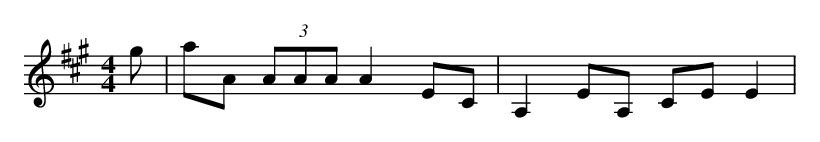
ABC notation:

X:1
T:
M:4/4
L:1/8
K:A
g|aA (3AAA A2 EC|A,2 EA, CE E2|
